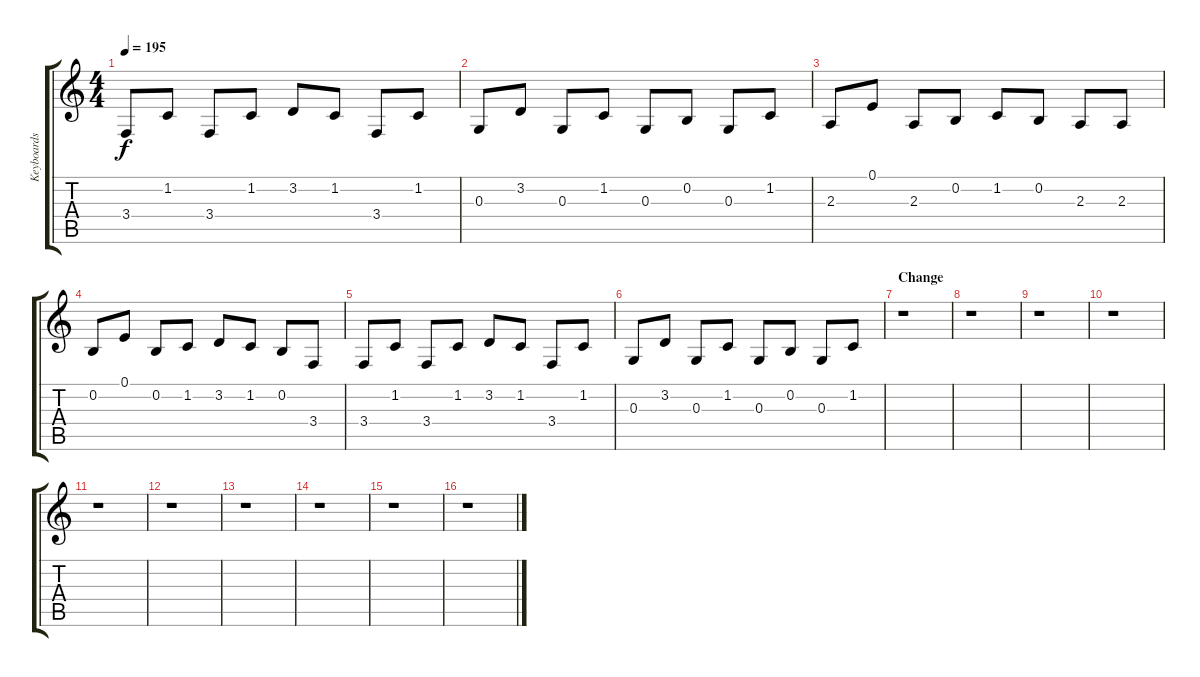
\track ("Keyboards II" "Keyboards ") {instrument fx1rain}
\staff {score tabs}
\tuning (E4 B3 G3 D3 A2 E2) {hide}
\ts (4 4)
\tempo 195
\clef g2
\ks c
3.4.8{dy f} 1.2.8 3.4.8 1.2.8 3.2.8 1.2.8 3.4.8 1.2.8 |
0.3.8 3.2.8 0.3.8 1.2.8 0.3.8 0.2.8 0.3.8 1.2.8 |
2.3.8 0.1.8 2.3.8 0.2.8 1.2.8 0.2.8 2.3.8 2.3.8 |
0.2.8 0.1.8 0.2.8 1.2.8 3.2.8 1.2.8 0.2.8 3.4.8 |
3.4.8 1.2.8 3.4.8 1.2.8 3.2.8 1.2.8 3.4.8 1.2.8 |
0.3.8 3.2.8 0.3.8 1.2.8 0.3.8 0.2.8 0.3.8 1.2.8 |
\section ("" "Change")
r.1 |
r.1 |
r.1 |
r.1 |
r.1 |
r.1 |
r.1 |
r.1 |
r.1 |
r.1
